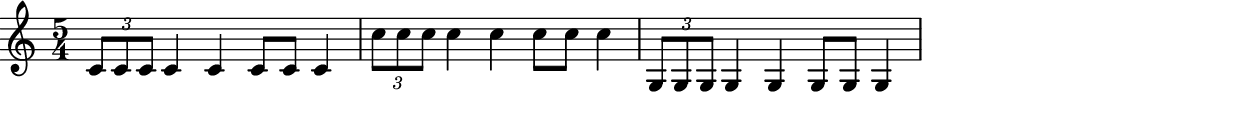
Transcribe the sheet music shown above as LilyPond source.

%% Generated by lilypond-book
%% Options: [exampleindent=10.16\mm,indent=0\mm,line-width=160\mm,paper-height=845.047\pt,paper-width=597.508\pt,papersize='(cons (* 597.508 pt) (* 845.047 pt))]
\include "lilypond-book-preamble.ly"


% ****************************************************************
% Start cut-&-pastable-section
% ****************************************************************

#(ly:set-option 'eps-box-padding 3.000000)



\paper {
  #(set-paper-size '(cons (* 597.508 pt) (* 845.047 pt)))
  indent = 0\mm
  line-width = 160\mm
  % offset the left padding, also add 1mm as lilypond creates cropped
  % images with a little space on the right
  line-width = #(- line-width (* mm  3.000000) (* mm 1))
}

\layout {
  
}




% ****************************************************************
% ly snippet:
% ****************************************************************
\sourcefilename "snippets/creating-a-sequence-of-notes-on-various-pitches.ly"
\sourcefileline 0
%% DO NOT EDIT this file manually; it was automatically
%% generated from the LilyPond Snippet Repository
%% (http://lsr.di.unimi.it).
%%
%% Make any changes in the LSR itself, or in
%% `Documentation/snippets/new/`, then run
%% `scripts/auxiliar/makelsr.pl`.
%%
%% This file is in the public domain.

\version "2.24.0"

\header {
%% Translation of GIT committish: f11513f36c131dab18338d6a3a729e24a927150d
  texidocja = "
同じ音符列が異なる音高で複数出現する音楽では、次の音楽関数が@c
便利です。これは音符を引数として取り、その音高のみが使用されます。@c
この例では Holst の The Planets の一曲、Mars に使用されるリズムを作り出して@c
います。
"
  doctitleja = "異なるピッチの音符列を作成する"

%% Translation of GIT committish: 41a008e75e2fe29536406cdf0d71c32a4606f2b8
  texidocfr = "
Lorsque la musique comporte à de nombreuses reprises une même séquence
sur des hauteurs différentes, la fonction musicale ci-dessous peut
s'avérer fort utile. Elle considère une note dont seule la hauteur est
utilisée.

Cet exemple reproduit le rythme utilisé tout au long de « Mars », l'une
des pièces de l'œuvre de Gustav Holst « Les planètes ».
"

  doctitlefr = "Création d'une séquence de notes de même hauteur"

%% Translation of GIT committish: 0c00cd98e81b27325bed5891b950fe7f0f0ebe5d
  texidoces = "
En una música que tenga muchas apariciones de la
misma secuencia de notas a distintas alturas, podría ser de
utilidad la siguiente función musical.  Admite una nota, de la que
sólo se utiliza su altura.  Las funciones de apoyo en Scheme se
han tomado prestadas del documento de \"Consejos y trucos\"de la
versión 2.10 del manual.  Este ejemplo crea las duraciones
rítmicas que se usan a todo lo largo de «Marte», de «Los Planetas»
de Gustav Holst.

"
  doctitlees = "Crear una secuencia de notas a distintas alturas"

%% Translation of GIT committish: e115f1949f9f63d5faee3369fbf2094c54966f9f
  texidocca = "
En una música que tingui moltes aparicions de la mateixa seqüència
de notes a diferents altures, podria ser d'utilitat la següent
funció musical.  Admet una nota, de la qual sols s'utilitza la
seva alçada.  Les funcions de suport a l'Scheme s'han agafat
prestades del document de \"Consells i ajustament\" de la versió
2.10 del manual.  Aquest exemple crea les duracions rítmiques que
s'usen a tot el llarg de «Mart», de «Els Planetes» de Gustav Holst.

"
  doctitleca = "Crear una seqüència de notes a diferents alçades"

  lsrtags = "pitches, real-music, really-cool, scheme-language"

  texidoc = "
In music that contains many occurrences of the same sequence of notes
at different pitches, the following music function may prove
useful.  It takes a note, of which only the pitch is used.

This example creates the rhythm used throughout @emph{Mars}, from
Gustav Holst's @emph{The Planets}.
"

  doctitle = "Creating a sequence of notes on various pitches"
} % begin verbatim


rhythm =
#(define-music-function (p) (ly:pitch?)
   "Make the rhythm in Mars (the Planets) at the given pitch"
  #{ \tuplet 3/2 { $p 8 8 8 } 4 4 8 8 4 #})

\new Staff {
  \time 5/4
  \rhythm c'
  \rhythm c''
  \rhythm g
}



% ****************************************************************
% end ly snippet
% ****************************************************************
